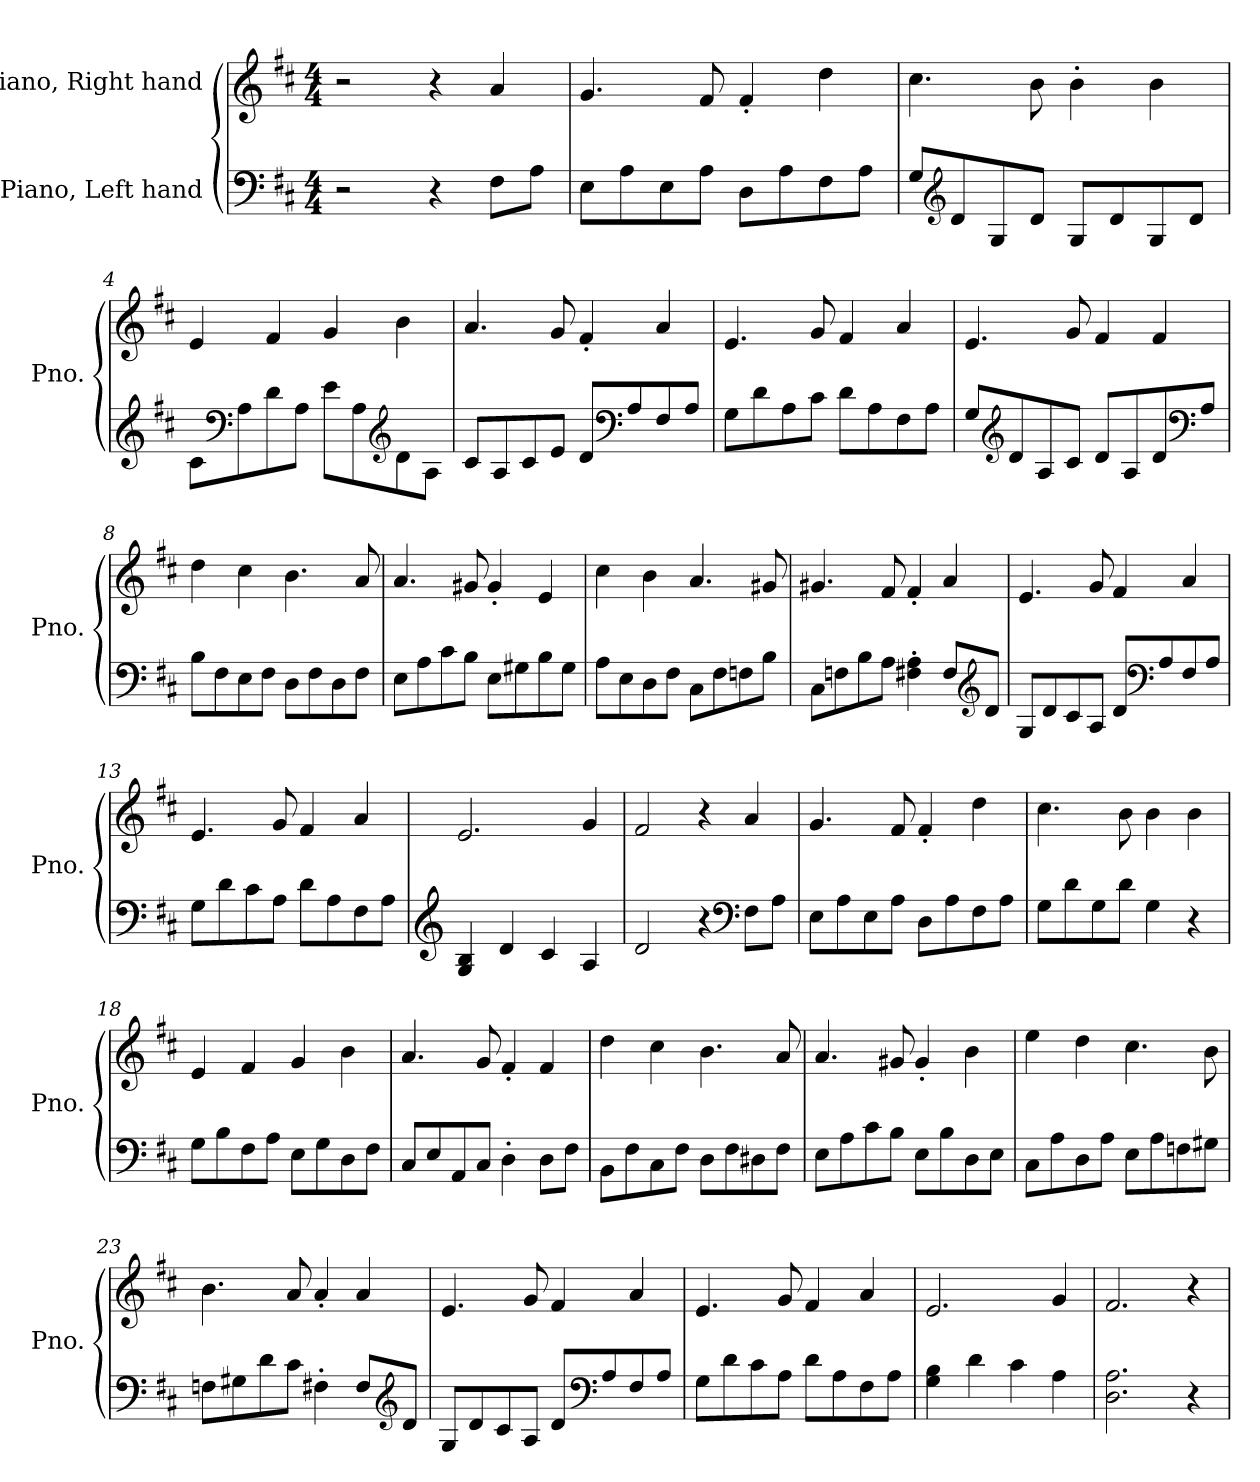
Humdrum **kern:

**kern	**kern
*part2	*part1
*staff2	*staff1
*I"Piano, Left hand	*I"Piano, Right hand
*I'Pno.	*I'Pno.
*clefF4	*clefG2
*k[f#c#]	*k[f#c#]
*M4/4	*M4/4
*MM120	*MM120
=1	=1
2r	2r
4r	4r
8F#\L	4a/
8A\J	.
=2	=2
8E\L	4.g/
8A\	.
8E\	.
8A\J	8f#/
8D\L	4f#'/
8A\	.
8F#\	4dd\
8A\J	.
=3	=3
8G/L	4.cc#\
*clefG2	*
8d/	.
8G/	.
8d/J	8b\
8G/L	4b'\
8d/	.
8G/	4b\
8d/J	.
=4	=4
8c#\L	4e/
*clefF4	*
8A\	.
8d\	4f#/
8A\J	.
8e\L	4g/
8A\	.
*clefG2	*
8d\	4b\
8A\J	.
!!LO:LB:g=z
=5	=5
8c#/L	4.a/
8A/	.
8c#/	.
8e/J	8g/
8d/L	4f#'/
*clefF4	*
8A/	.
8F#/	4a/
8A/J	.
=6	=6
8G\L	4.e/
8d\	.
8A\	.
8c#\J	8g/
8d\L	4f#/
8A\	.
8F#\	4a/
8A\J	.
=7	=7
8G/L	4.e/
*clefG2	*
8d/	.
8A/	.
8c#/J	8g/
8d/L	4f#/
8A/	.
8d/	4f#/
*clefF4	*
8A/J	.
=8	=8
8B\L	4dd\
8F#\	.
8E\	4cc#\
8F#\J	.
8D\L	4.b\
8F#\	.
8D\	.
8F#\J	8a/
!!LO:LB:g=z
=9	=9
8E\L	4.a/
8A\	.
8c#\	.
8B\J	8g#X/
8E\L	4g#'/
8G#X\	.
8B\	4e/
8G#\J	.
=10	=10
8A\L	4cc#\
8E\	.
8D\	4b\
8F#\J	.
8C#\L	4.a/
8F#\	.
8Fn\	.
8B\J	8g#X/
=11	=11
8C#\L	4.g#X/
8Fn\	.
8B\	.
8A\J	8f#/
4F#X\' 4A\'	4f#'/
8F#/L	4a/
*clefG2	*
8d/J	.
=12	=12
8G/L	4.e/
8d/	.
8c#/	.
8A/J	8g/
8d/L	4f#/
*clefF4	*
8A/	.
8F#/	4a/
8A/J	.
!!LO:LB:g=z
=13	=13
8G\L	4.e/
8d\	.
8c#\	.
8A\J	8g/
8d\L	4f#/
8A\	.
8F#\	4a/
8A\J	.
=14	=14
*clefG2	*
4G/ 4B/	2.e/
4d/	.
4c#/	.
4A/	4g/
=15	=15
2d/	2f#/
4r	4r
*clefF4	*
8F#\L	4a/
8A\J	.
=16	=16
8E\L	4.g/
8A\	.
8E\	.
8A\J	8f#/
8D\L	4f#'/
8A\	.
8F#\	4dd\
8A\J	.
=17	=17
8G\L	4.cc#\
8d\	.
8G\	.
8d\J	8b\
4G\	4b\
4r	4b\
!!LO:LB:g=z
=18	=18
8G\L	4e/
8B\	.
8F#\	4f#/
8A\J	.
8E\L	4g/
8G\	.
8D\	4b\
8F#\J	.
=19	=19
8C#/L	4.a/
8E/	.
8AA/	.
8C#/J	8g/
4D'\	4f#'/
8D\L	4f#/
8F#\J	.
=20	=20
8BB\L	4dd\
8F#\	.
8C#\	4cc#\
8F#\J	.
8D\L	4.b\
8F#\	.
8D#X\	.
8F#\J	8a/
=21	=21
8E\L	4.a/
8A\	.
8c#\	.
8B\J	8g#X/
8E\L	4g#'/
8B\	.
8D\	4b\
8E\J	.
!!LO:LB:g=z
=22	=22
8C#\L	4ee\
8A\	.
8D\	4dd\
8A\J	.
8E\L	4.cc#\
8A\	.
8Fn\	.
8G#X\J	8b\
=23	=23
8Fn\L	4.b\
8G#X\	.
8d\	.
8c#\J	8a/
4F#X'\	4a'/
8F#/L	4a/
*clefG2	*
8d/J	.
=24	=24
8G/L	4.e/
8d/	.
8c#/	.
8A/J	8g/
8d/L	4f#/
*clefF4	*
8A/	.
8F#/	4a/
8A/J	.
=25	=25
8G\L	4.e/
8d\	.
8c#\	.
8A\J	8g/
8d\L	4f#/
8A\	.
8F#\	4a/
8A\J	.
!!LO:PB:g=z
=26	=26
4G\ 4B\	2.e/
4d\	.
4c#\	.
4A\	4g/
=27	=27
2.D\ 2.A\	2.f#/
4r	4r
=	=
*-	*-
